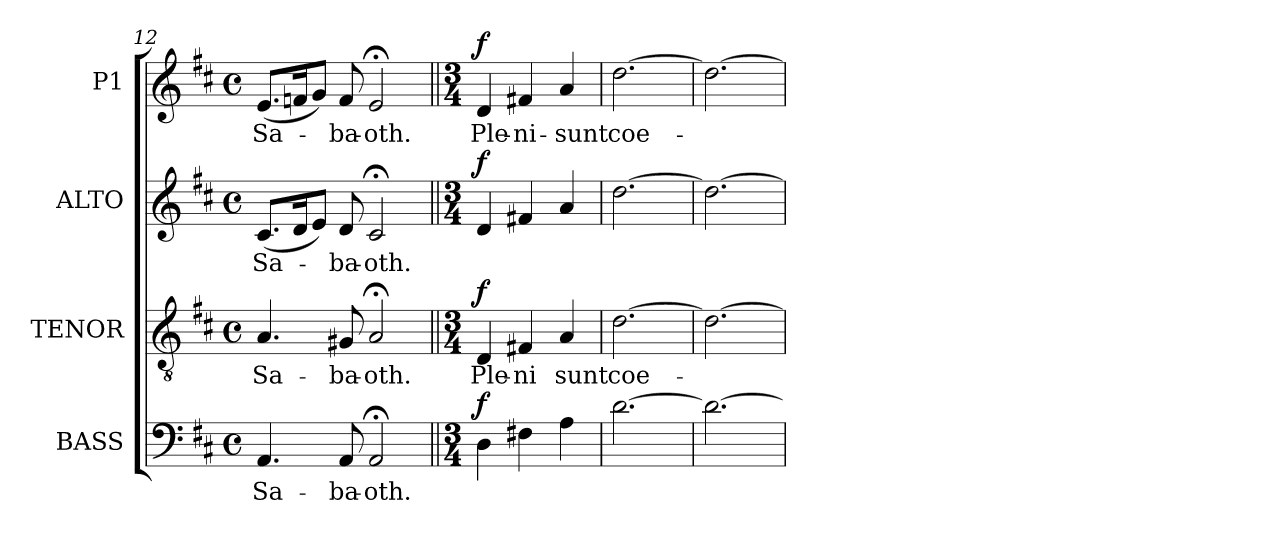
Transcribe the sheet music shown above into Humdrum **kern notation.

**kern	**text	**dynam	**kern	**text	**dynam	**kern	**text	**dynam	**kern	**text	**dynam
*part4	*part4	*part4	*part3	*part3	*part3	*part2	*part2	*part2	*part1	*part1	*part1
*staff4	*staff4	*staff4	*staff3	*staff3	*staff3	*staff2	*staff2	*staff2	*staff1	*staff1	*staff1
*I"BASS	*	*	*I"TENOR	*	*	*I"ALTO	*	*	*I"P1	*	*
*clefF4	*	*	*clefGv2	*	*	*clefG2	*	*	*clefG2	*	*
*	*	*	*ITrd7c12	*	*	*	*	*	*	*	*
*k[f#c#]	*	*	*k[f#c#]	*	*	*k[f#c#]	*	*	*k[f#c#]	*	*
*D:	*	*	*D:	*	*	*D:	*	*	*D:	*	*
*M4/4	*	*	*M4/4	*	*	*M4/4	*	*	*M4/4	*	*
*met(c)	*	*	*met(c)	*	*	*met(c)	*	*	*met(c)	*	*
=12	=12	=12	=12	=12	=12	=12	=12	=12	=12	=12	=12
!	!LO:LY:b:color=#000000	!	!	!	!	!	!	!	!	!	!
!	!	!	!	!LO:LY:b:color=#000000	!	!	!	!	!	!	!
!	!	!	!	!	!	!	!LO:LY:b:color=#000000	!	!	!	!
!	!	!	!	!	!	!	!	!	!	!LO:LY:b:color=#000000	!
4.AAi/	Sa-	.	4.AAi/	Sa-	.	(8.c#i/L	Sa-	.	(8.ei/L	Sa-	.
.	.	.	.	.	.	16di/k	.	.	16fni/k	.	.
.	.	.	.	.	.	8ei/J)	.	.	8gi/J)	.	.
!	!LO:LY:b:color=#000000	!	!	!	!	!	!	!	!	!	!
!	!	!	!	!LO:LY:b:color=#000000	!	!	!	!	!	!	!
!	!	!	!	!	!	!	!LO:LY:b:color=#000000	!	!	!	!
!	!	!	!	!	!	!	!	!	!	!LO:LY:b:color=#000000	!
8AAi/	-ba-	.	8GG#Xi/	-ba-	.	8di/	-ba-	.	8fi/	-ba-	.
!	!LO:LY:b:color=#000000	!	!	!	!	!	!	!	!	!	!
!	!	!	!	!LO:LY:b:color=#000000	!	!	!	!	!	!	!
!	!	!	!	!	!	!	!LO:LY:b:color=#000000	!	!	!	!
!	!	!	!	!	!	!	!	!	!	!LO:LY:b:color=#000000	!
2AA;i/	-oth.	.	2AA;i/	-oth.	.	2c#;i/	-oth.	.	2e;i/	-oth.	.
=13||	=13||	=13||	=13||	=13||	=13||	=13||	=13||	=13||	=13||	=13||	=13||
*M3/4	*	*	*M3/4	*	*	*M3/4	*	*	*M3/4	*	*
!	!	!	!	!LO:LY:b:color=#000000	!	!	!	!	!	!	!
*	*	*	*	*	*	*	*	*	*MM120	*	*
!	!	!	!	!	!	!	!	!	!	!LO:LY:b:color=#000000	!
4Di\	.	f	4DDi/	Ple-	f	4di/	.	f	4di/	Ple-	f
!	!	!	!	!LO:LY:b:color=#000000	!	!	!	!	!	!	!
!	!	!	!	!	!	!	!	!	!	!LO:LY:b:color=#000000	!
4F#Xi\	.	.	4FF#Xi/	-ni	.	4f#Xi/	.	.	4f#Xi/	-ni-	.
!	!	!	!	!LO:LY:b:color=#000000	!	!	!	!	!	!	!
!	!	!	!	!	!	!	!	!	!	!LO:LY:b:color=#000000	!
4Ai\	.	.	4AAi/	sunt	.	4ai/	.	.	4ai/	-sunt	.
=14	=14	=14	=14	=14	=14	=14	=14	=14	=14	=14	=14
!	!	!	!	!LO:LY:b:color=#000000	!	!	!	!	!	!	!
!	!	!	!	!	!	!	!	!	!	!LO:LY:b:color=#000000	!
[2.di\	.	.	[2.Di\	coe-	.	[2.ddi\	.	.	[2.ddi\	coe-	.
=15	=15	=15	=15	=15	=15	=15	=15	=15	=15	=15	=15
2.di\_	.	.	2.Di\_	.	.	2.ddi\_	.	.	2.ddi\_	.	.
=	=	=	=	=	=	=	=	=	=	=	=
*-	*-	*-	*-	*-	*-	*-	*-	*-	*-	*-	*-
